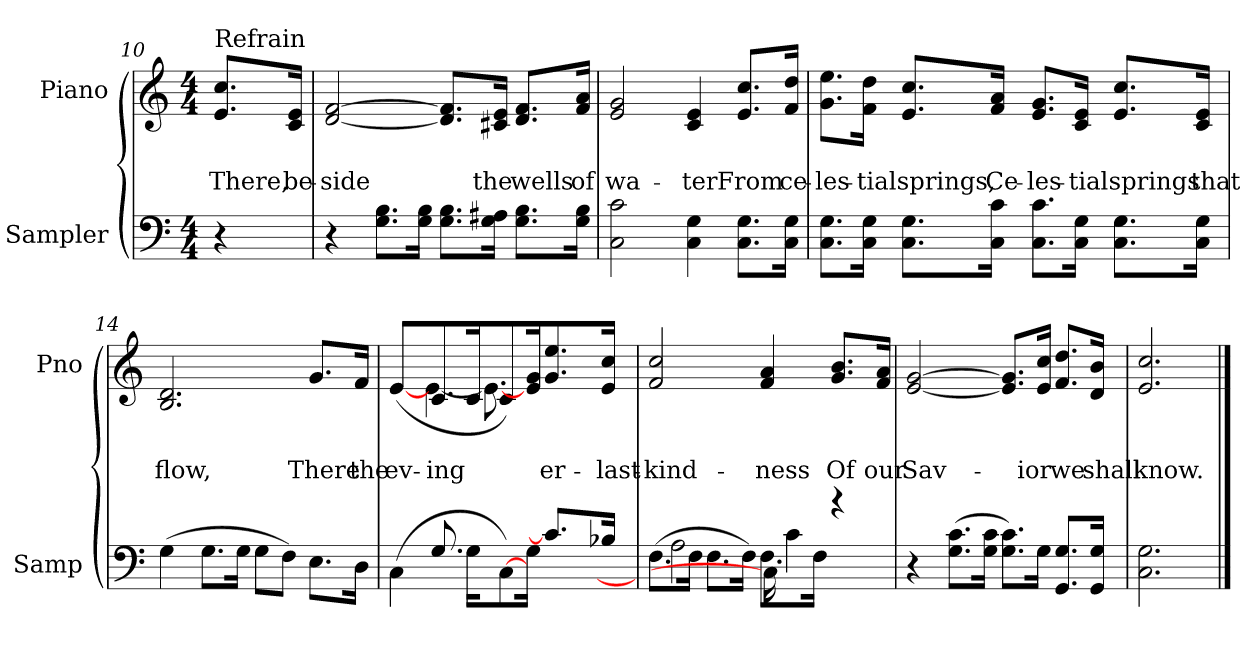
**kern	**kern	**text	**text
*part2	*part1	*part1	*part1
*staff2	*staff1	*staff1	*staff1
*I"Sampler	*I"Piano	*	*
*I'Samp	*I'Pno	*	*
*clefF4	*clefG2	*	*
*M4/4	*M4/4	*	*
=10	=10	=10	=10
!	!LO:TX:t=Refrain	!	!
4r	8.e/ 8.cc/L	.	There,
.	16c/ 16e/Jk	.	be-
=11	=11	=11	=11
4r	[2d [2f	.	-side
8.G\ 8.B\L	.	.	.
16G\ 16B\Jk	.	.	.
8.G\ 8.B\L	8.d]/ 8.f]/L	.	.
16G\ 16A#X\Jk	16c#X/ 16e/Jk	.	the
8.G\ 8.B\L	8.d/ 8.f/L	.	wells
16G\ 16B\Jk	16f/ 16a/Jk	.	of
=12	=12	=12	=12
2C 2c	2e 2g	.	wa-
4C 4G	4c 4e	.	-ter
8.C\ 8.G\L	8.e/ 8.cc/L	.	From
16C\ 16G\Jk	16f/ 16dd/Jk	.	ce-
=13	=13	=13	=13
8.C\ 8.G\L	8.g\ 8.ee\L	.	-les-
16C\ 16G\Jk	16f\ 16dd\Jk	.	-tial
8.C\ 8.G\L	8.e/ 8.cc/L	.	springs,
16C\ 16c\Jk	16f/ 16a/Jk	.	Ce-
8.C\ 8.c\L	8.e/ 8.g/L	.	-les-
16C\ 16G\Jk	16c/ 16e/Jk	.	-tial
8.C\ 8.G\L	8.e/ 8.cc/L	.	springs
16C\ 16G\Jk	16c/ 16e/Jk	.	that
=14	=14	=14	=14
(4G	2.B 2.d	.	flow,
8.G\L	.	.	.
16G\Jk	.	.	.
8G\L	.	.	.
8F\J)	.	.	.
8.E\L	8.g/L	.	There
16D\Jk	16f/Jk	.	the
=15	=15	=15	=15
*^	*^	*	*
(4C\	4ryy	([4e/	4ryy	.	ev-
8.G/	4C	8.c\L	[4e	.	-ing
16G\KL	.	16c\Jk	.	.	.
[8C\)	8.G\L	8c/L)	8.e]	.	.
16G\Jk	.	16e]/ 16g/K	.	.	.
8.c/L]	8C\J	8.g/ 8.ee/J	16ryy	.	-er-
.	.	.	4ryy	.	.
.	[8.CJ	.	.	.	.
16B-X/Jk	.	16e 16ccJk	.	.	-last-
16ryy	.	16ryy	.	.	.
*	*	*v	*v	*	*
=16	=16	=16	=16	=16
(8.F\L	2A	2f 2cc	.	kind-
16F\Jk	.	.	.	.
8.F\L	.	.	.	.
16F\Jk)	.	.	.	.
8.F\L	16C]	4f 4a	.	-ness
.	4c	.	.	.
16F\Jk	.	.	.	.
4r	.	8.g/ 8.b/L	.	Of
.	8.ryy	.	.	.
.	.	16f/ 16a/Jk	.	our
*v	*v	*	*	*
=17	=17	=17	=17
4r	[2e [2g	.	Sav-
(8.G\ 8.c\L	.	.	.
16G\ 16c\Jk	.	.	.
8.G\ 8.c\L)	8.e]/ 8.g]/L	.	.
16G\Jk	16e/ 16cc/Jk	.	-ior
8.GG/ 8.G/L	8.f/ 8.dd/L	.	we
16GG/ 16G/Jk	16d/ 16b/Jk	.	shall
=18	=18	=18	=18
2.C 2.G	2.e 2.cc	.	know.
==	==	==	==
*-	*-	*-	*-
